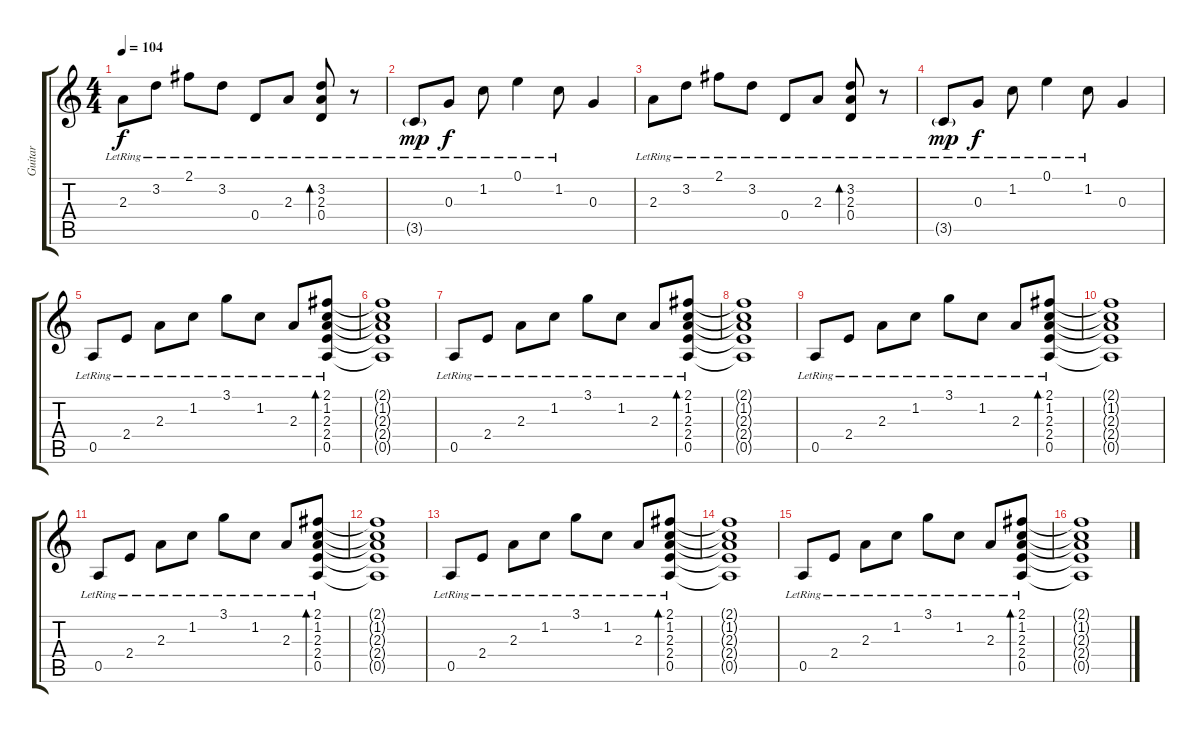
\track ("Guitar" "Guitar") {instrument electricguitarjazz}
\staff {score tabs}
\tuning (E4 B3 G3 D3 A2 E2) {hide}
\ts (4 4)
\tempo 104
\clef g2
\ks c
2.3{lr}.8{dy f} 3.2{lr}.8 2.1{lr}.8 3.2{lr}.8 0.4{lr}.8 2.3{lr}.8 (3.2{lr} 2.3{lr} 0.4{lr}).8{bd 120} r.8 |
3.5{g lr}.8{dy mp} 0.3{lr}.8{dy f} 1.2{lr}.8 0.1{lr}.4 1.2{lr}.8 0.3.4 |
2.3{lr}.8 3.2{lr}.8 2.1{lr}.8 3.2{lr}.8 0.4{lr}.8 2.3{lr}.8 (3.2{lr} 2.3{lr} 0.4{lr}).8{bd 120} r.8 |
3.5{g lr}.8{dy mp} 0.3{lr}.8{dy f} 1.2{lr}.8 0.1{lr}.4 1.2{lr}.8 0.3.4 |
0.5{lr}.8 2.4{lr}.8 2.3{lr}.8 1.2{lr}.8 3.1{lr}.8 1.2{lr}.8 2.3{lr}.8 (2.1{lr} 1.2{lr} 2.3{lr} 2.4{lr} 0.5{lr}).8{bd 60} |
(2.1{t} 1.2{t} 2.3{t} 2.4{t} 0.5{t}).1 |
0.5{lr}.8 2.4{lr}.8 2.3{lr}.8 1.2{lr}.8 3.1{lr}.8 1.2{lr}.8 2.3{lr}.8 (2.1{lr} 1.2{lr} 2.3{lr} 2.4{lr} 0.5{lr}).8{bd 60} |
(2.1{t} 1.2{t} 2.3{t} 2.4{t} 0.5{t}).1 |
0.5{lr}.8 2.4{lr}.8 2.3{lr}.8 1.2{lr}.8 3.1{lr}.8 1.2{lr}.8 2.3{lr}.8 (2.1{lr} 1.2{lr} 2.3{lr} 2.4{lr} 0.5{lr}).8{bd 60} |
(2.1{t} 1.2{t} 2.3{t} 2.4{t} 0.5{t}).1 |
0.5{lr}.8 2.4{lr}.8 2.3{lr}.8 1.2{lr}.8 3.1{lr}.8 1.2{lr}.8 2.3{lr}.8 (2.1{lr} 1.2{lr} 2.3{lr} 2.4{lr} 0.5{lr}).8{bd 60} |
(2.1{t} 1.2{t} 2.3{t} 2.4{t} 0.5{t}).1 |
0.5{lr}.8 2.4{lr}.8 2.3{lr}.8 1.2{lr}.8 3.1{lr}.8 1.2{lr}.8 2.3{lr}.8 (2.1{lr} 1.2{lr} 2.3{lr} 2.4{lr} 0.5{lr}).8{bd 60} |
(2.1{t} 1.2{t} 2.3{t} 2.4{t} 0.5{t}).1 |
0.5{lr}.8 2.4{lr}.8 2.3{lr}.8 1.2{lr}.8 3.1{lr}.8 1.2{lr}.8 2.3{lr}.8 (2.1{lr} 1.2{lr} 2.3{lr} 2.4{lr} 0.5{lr}).8{bd 60} |
(2.1{t} 1.2{t} 2.3{t} 2.4{t} 0.5{t}).1
